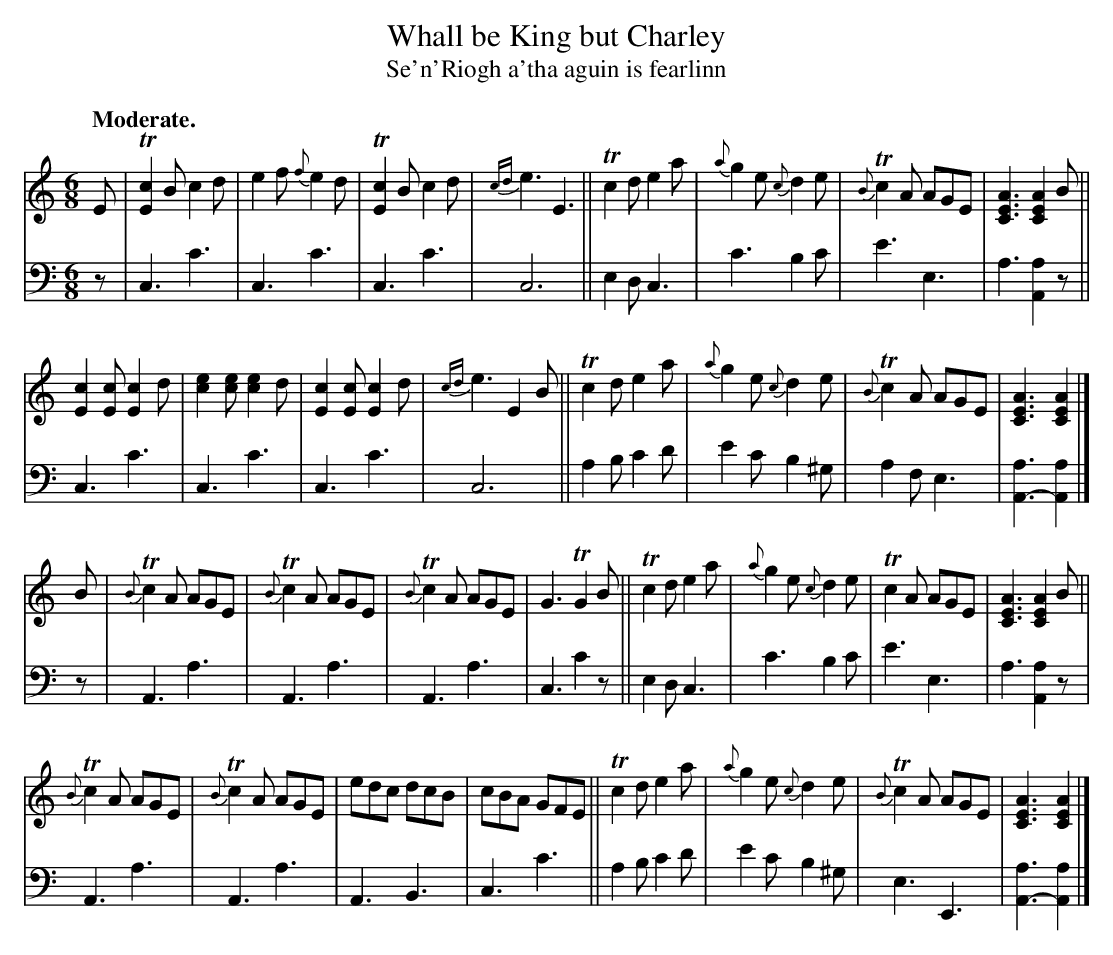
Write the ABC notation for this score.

X:1
T: Whall be King but Charley
T: Se'n'Riogh a'tha aguin is fearlinn
M: 6/8
L: 1/8
Q: "Moderate."
K: C	% ending on Am
V: 1 staves=2
E |\
T[c2E2]B c2d | e2f {f}e2d | T[c2E2]B c2d | {cd}e3 E3 || Tc2d e2a | {a}g2e {c}d2e | {B}Tc2A AGE | [A3E3C3] [A2E2C2]B ||
[c2E2][cE] [c2E2]d |[e2c2][ec] [e2c2]d | [c2E2][cE] [c2E2]d | {cd}e3 E2B || Tc2d e2a | {a}g2e {c}d2e | {B}Tc2A AGE | [A3E3C3] [A2E2C2] |]
B |\
{B}Tc2A AGE | {B}Tc2A AGE | {B}Tc2A AGE | G3 TG2B || Tc2d e2a | {a}g2e {c}d2e | Tc2A AGE | [A3E3C3] [A2E2C2]B ||
{B}Tc2A AGE | {B}Tc2A AGE | edc dcB | cBA GFE || Tc2d e2a | {a}g2e {c}d2e | {B}Tc2A AGE | [A3E3C3] [A2E2C2] |]
V: 2 clef=bass middle=d
z |
c3 c'3 | c3 c'3 | c3 c'3 | c6 || e2d c3 | c'3 b2c' | e'3 e3 | a3 [a2A2]z ||
c3 c'3 | c3 c'3 | c3 c'3 | c6 || a2b c'2d' | e'2c' b2^g | a2f e3 | [a3A3-] [a2A2] |]
z |\
A3 a3 | A3 a3 | A3 a3 | c3 c'2z || e2d c3 | c'3 b2c' | e'3 e3 | a3 [a2A2]z |
A3 a3 | A3 a3 | A3 B3 | c3 c'3 || a2b c'2d' | e'2c' b2^g | e3 E3 | [a3A3-] [a2A2] |]
